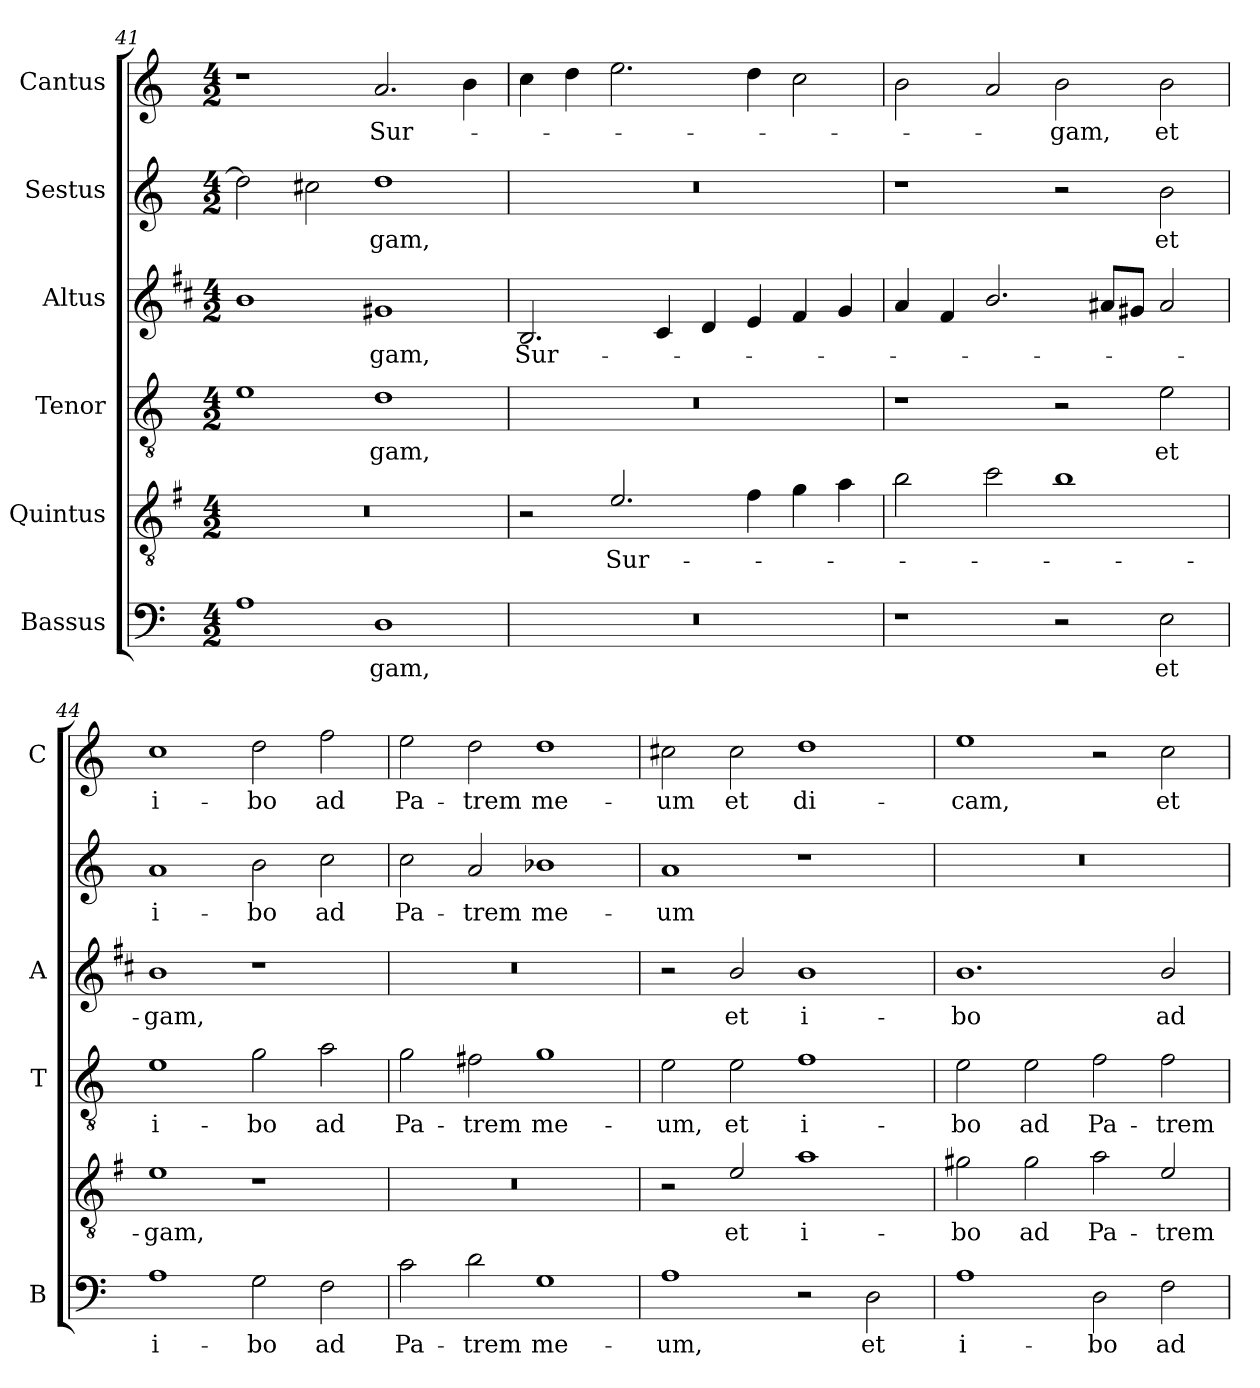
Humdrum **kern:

**kern	**text	**kern	**text	**kern	**text	**kern	**text	**kern	**text	**kern	**text
*part6	*part6	*part5	*part5	*part4	*part4	*part3	*part3	*part2	*part2	*part1	*part1
*staff6	*staff6	*staff5	*staff5	*staff4	*staff4	*staff3	*staff3	*staff2	*staff2	*staff1	*staff1
*I"Bassus	*	*I"Quintus	*	*I"Tenor	*	*I"Altus	*	*I"Sestus	*	*I"Cantus	*
*I'B	*	*	*	*I'T	*	*I'A	*	*	*	*I'C	*
*clefF4	*	*clefGv2	*	*clefGv2	*	*clefG2	*	*clefG2	*	*clefG2	*
*	*	*ITrd4c7	*	*	*	*ITrd1c2	*	*	*	*	*
*k[]	*	*k[]	*	*k[]	*	*k[]	*	*k[]	*	*k[]	*
*C:	*	*C:	*	*C:	*	*C:	*	*C:	*	*C:	*
*M4/2	*	*M4/2	*	*M4/2	*	*M4/2	*	*M4/2	*	*M4/2	*
=41	=41	=41	=41	=41	=41	=41	=41	=41	=41	=41	=41
1A	.	0r	.	1e	.	1a	.	2dd\]	.	1r	.
.	.	.	.	.	.	.	.	2cc#X\	.	.	.
!	!LO:LY:b	!	!	!	!LO:LY:b	!	!LO:LY:b	!	!LO:LY:b	!	!LO:LY:b
1D	-gam,	.	.	1d	-gam,	1f#X	-gam,	1dd	-gam,	2.a/	Sur-
.	.	.	.	.	.	.	.	.	.	4b\	.
!!LO:LB:g=z
=42	=42	=42	=42	=42	=42	=42	=42	=42	=42	=42	=42
!	!	!	!	!	!	!	!LO:LY:b	!	!	!	!
0r	.	2r	.	0r	.	2.A/	Sur-	0r	.	4cc\	.
.	.	.	.	.	.	.	.	.	.	4dd\	.
!	!	!	!LO:LY:b	!	!	!	!	!	!	!	!
.	.	2.A/	Sur-	.	.	.	.	.	.	2.ee\	.
.	.	.	.	.	.	4B/	.	.	.	.	.
.	.	.	.	.	.	4c/	.	.	.	.	.
.	.	4B\	.	.	.	4d/	.	.	.	4dd\	.
.	.	4c\	.	.	.	4e/	.	.	.	2cc\	.
.	.	4d\	.	.	.	4f/	.	.	.	.	.
=43	=43	=43	=43	=43	=43	=43	=43	=43	=43	=43	=43
1r	.	2e\	.	1r	.	4g/	.	1r	.	2b\	.
.	.	.	.	.	.	4e/	.	.	.	.	.
.	.	2f\	.	.	.	2.a/	.	.	.	2a/	.
!	!	!	!	!	!	!	!	!	!	!	!LO:LY:b
2r	.	1e	.	2r	.	.	.	2r	.	2b\	-gam,
.	.	.	.	.	.	8g#X/L	.	.	.	.	.
.	.	.	.	.	.	8f#X/J	.	.	.	.	.
!	!LO:LY:b	!	!	!	!LO:LY:b	!	!	!	!LO:LY:b	!	!LO:LY:b
2E\	et	.	.	2e\	et	2g#/	.	2b\	et	2b\	et
=44	=44	=44	=44	=44	=44	=44	=44	=44	=44	=44	=44
!	!LO:LY:b	!	!LO:LY:b	!	!LO:LY:b	!	!LO:LY:b	!	!LO:LY:b	!	!LO:LY:b
1A	i-	1A	-gam,	1e	i-	1a	-gam,	1a	i-	1cc	i-
!	!LO:LY:b	!	!	!	!LO:LY:b	!	!	!	!LO:LY:b	!	!LO:LY:b
2G\	-bo	1r	.	2g\	-bo	1r	.	2b\	-bo	2dd\	-bo
!	!LO:LY:b	!	!	!	!LO:LY:b	!	!	!	!LO:LY:b	!	!LO:LY:b
2F\	ad	.	.	2a\	ad	.	.	2cc\	ad	2ff\	ad
=45	=45	=45	=45	=45	=45	=45	=45	=45	=45	=45	=45
!	!LO:LY:b	!	!	!	!LO:LY:b	!	!	!	!LO:LY:b	!	!LO:LY:b
2c\	Pa-	0r	.	2g\	Pa-	0r	.	2cc\	Pa-	2ee\	Pa-
!	!LO:LY:b	!	!	!	!LO:LY:b	!	!	!	!LO:LY:b	!	!LO:LY:b
2d\	-trem	.	.	2f#X\	-trem	.	.	2a/	-trem	2dd\	-trem
!	!LO:LY:b	!	!	!	!LO:LY:b	!	!	!	!LO:LY:b	!	!LO:LY:b
1G	me-	.	.	1g	me-	.	.	1b-X	me-	1dd	me-
=46	=46	=46	=46	=46	=46	=46	=46	=46	=46	=46	=46
!	!LO:LY:b	!	!	!	!LO:LY:b	!	!	!	!LO:LY:b	!	!LO:LY:b
1A	-um,	2r	.	2e\	-um,	2r	.	1a	-um	2cc#X\	-um
!	!	!	!LO:LY:b	!	!LO:LY:b	!	!LO:LY:b	!	!	!	!LO:LY:b
.	.	2A/	et	2e\	et	2a/	et	.	.	2cc#\	et
!	!	!	!LO:LY:b	!	!LO:LY:b	!	!LO:LY:b	!	!	!	!LO:LY:b
2r	.	1d	i-	1f	i-	1a	i-	1r	.	1dd	di-
!	!LO:LY:b	!	!	!	!	!	!	!	!	!	!
2D\	et	.	.	.	.	.	.	.	.	.	.
=47	=47	=47	=47	=47	=47	=47	=47	=47	=47	=47	=47
!	!LO:LY:b	!	!LO:LY:b	!	!LO:LY:b	!	!LO:LY:b	!	!	!	!LO:LY:b
1A	i-	2c#X\	-bo	2e\	-bo	1.a	-bo	0r	.	1ee	-cam,
!	!	!	!LO:LY:b	!	!LO:LY:b	!	!	!	!	!	!
.	.	2c#\	ad	2e\	ad	.	.	.	.	.	.
!	!LO:LY:b	!	!LO:LY:b	!	!LO:LY:b	!	!	!	!	!	!
2D\	-bo	2d\	Pa-	2f\	Pa-	.	.	.	.	2r	.
!	!LO:LY:b	!	!LO:LY:b	!	!LO:LY:b	!	!LO:LY:b	!	!	!	!LO:LY:b
2F\	ad	2A/	-trem	2f\	-trem	2a/	ad	.	.	2cc\	et
=	=	=	=	=	=	=	=	=	=	=	=
*-	*-	*-	*-	*-	*-	*-	*-	*-	*-	*-	*-
